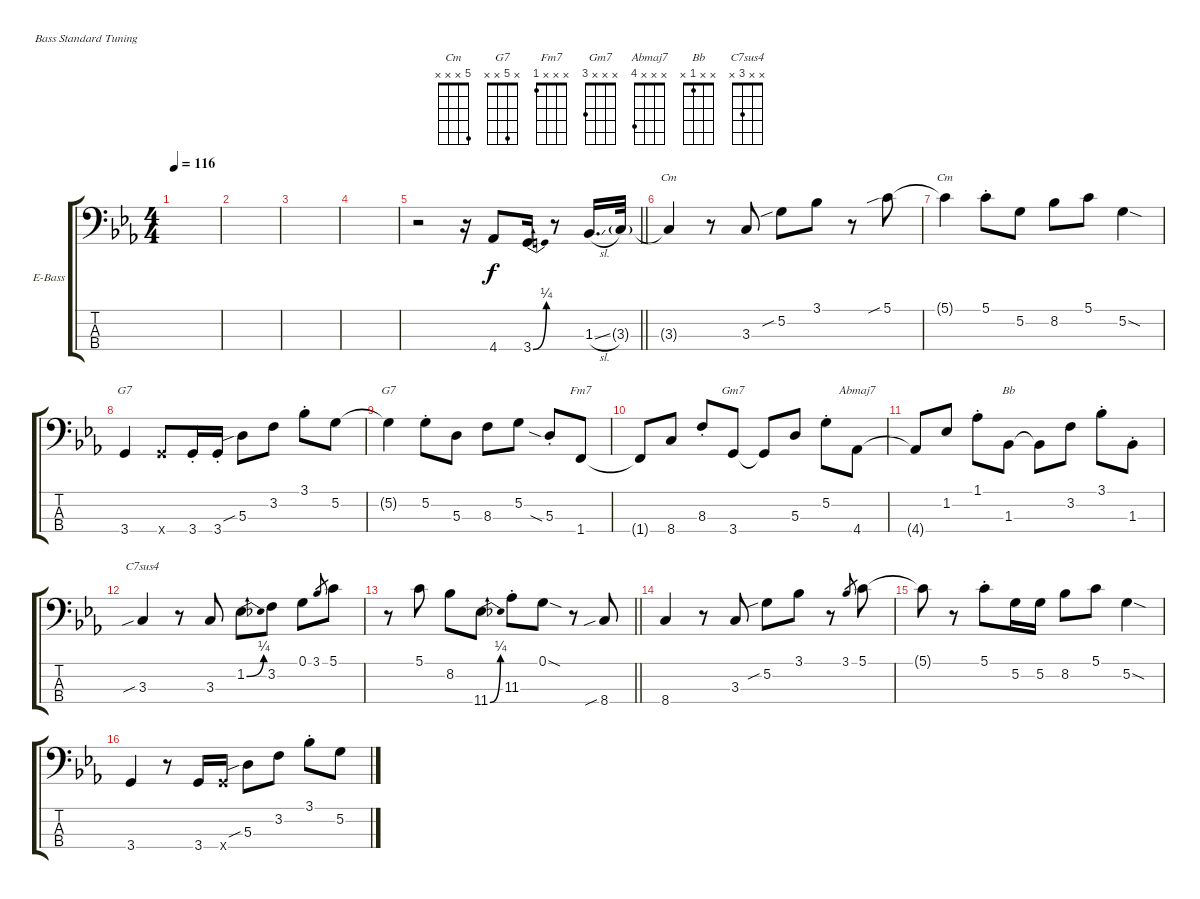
\defaultSystemsLayout 4
\bracketExtendMode groupsimilarinstruments
\firstSystemTrackNameOrientation horizontal
\otherSystemsTrackNameOrientation horizontal
\track ("Electric Bass" "E-Bass") {instrument electricbassfinger}
\staff {score tabs}
\tuning (G2 D2 A1 E1)
\chord ("Cm" x x 3 x)
\chord ("Cm" 5 x x x)
\chord ("G7" x x x 3)
\chord ("G7" x 5 x x)
\chord ("Fm7" x x x 1)
\chord ("Gm7" x x x 3)
\chord ("Abmaj7" x x x 4)
\chord ("Bb" x x 1 x)
\chord ("C7sus4" x x 3 x)
\ts (4 4)
\tempo 116
\clef f4
\ks cminor
|
|
|
\scale
0.114398 |
\scale
0.510928
\barLineRight lightlight
r.2 r.16 4.4.8 3.4{be (bend 0 0 46.8 1)}.16 r.8 1.3{sl}.16{d} 3.3{g}.32 |
\scale
0.373974 3.3{t}.4{ch "Cm"} r.8 3.3.8 5.2{sib}.8 3.1.8 r.8 5.1{sib}.8 |
5.1{t}.4{ch "Cm"} 5.1{st}.8 5.2.8 8.2.8 5.1.8 5.2{sod}.4 |
3.4.4{ch "G7"} 3.4{x}.8 3.4{st}.16 3.4{st}.16 5.3{sib}.8 3.2.8 3.1{st}.8 5.2.8 |
5.2{t}.4{ch "G7"} 5.2{st}.8 5.3.8 8.3.8 5.2.8 5.3{sia st}.8 1.4.8{ch "Fm7"} |
1.4{t}.8 8.4.8 8.3{st}.8 3.4.8{ch "Gm7"} 3.4{t}.8 5.3.8 5.2{st}.8 4.4.8{ch "Abmaj7"} |
4.4{t}.8 1.2.8 1.1{st}.8 1.3.8{ch "Bb"} 1.3{t}.8 3.2.8 3.1{st}.8 1.3{st}.8 |
3.3{sib}.4{ch "C7sus4"} r.8 3.3.8 1.2{be (bend 0 0 16.2 1)}.8 3.2.8 0.1.8 3.1.8{gr} 5.1.8 |
\barLineRight lightlight
r.8 5.1.8 8.2.8 11.4{be (bend 0 0 30 1)}.8 11.3{st}.8 0.1{sod}.8 r.8 8.4{sib}.8 |
8.4.4 r.8 3.3.8 5.2{sib}.8 3.1.8 r.8 3.1.8{gr} 5.1.8 |
5.1{t}.8 r.8 5.1{st}.8 5.2.16 5.2.16 8.2.8 5.1.8 5.2{sod}.4 |
\scale
0.395192 3.4.4 r.8 3.4.16 3.4{x}.16 5.3{sib}.8 3.2.8 3.1{st}.8 5.2.8
